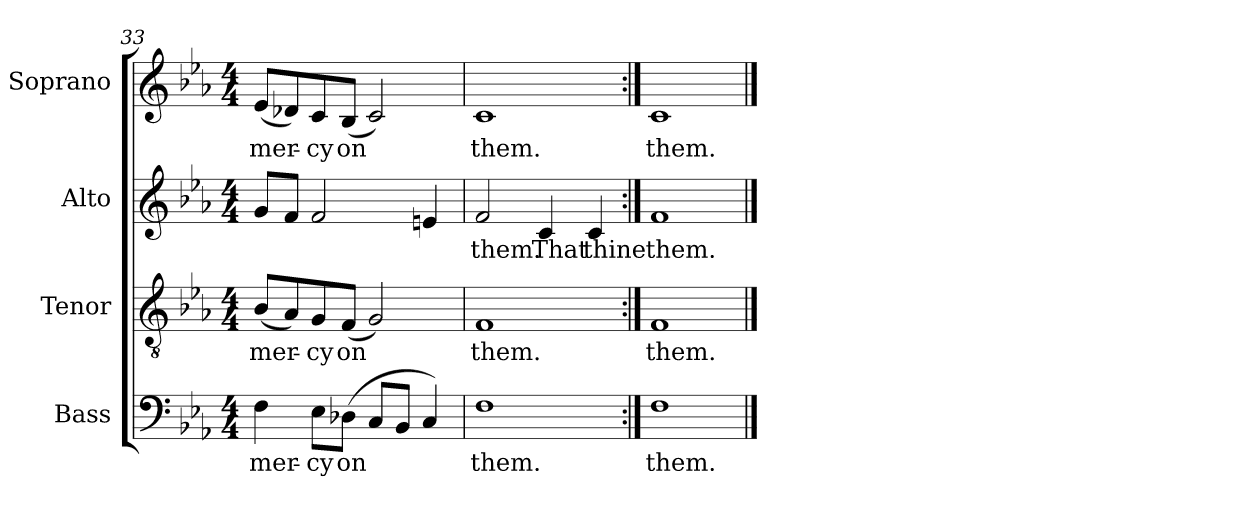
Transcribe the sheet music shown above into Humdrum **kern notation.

**kern	**text	**kern	**text	**kern	**text	**kern	**text
*part4	*part4	*part3	*part3	*part2	*part2	*part1	*part1
*staff4	*staff4	*staff3	*staff3	*staff2	*staff2	*staff1	*staff1
*I"Bass	*	*I"Tenor	*	*I"Alto	*	*I"Soprano	*
*I'B.	*	*I'T.	*	*I'A.	*	*I'S.	*
*clefF4	*	*clefGv2	*	*clefG2	*	*clefG2	*
*	*	*ITrd7c12	*	*	*	*	*
*k[b-e-a-]	*	*k[b-e-a-]	*	*k[b-e-a-]	*	*k[b-e-a-]	*
*E-:	*	*E-:	*	*E-:	*	*E-:	*
*M4/4	*	*M4/4	*	*M4/4	*	*M4/4	*
=33	=33	=33	=33	=33	=33	=33	=33
!	!LO:LY:b:color=#000000	!	!	!	!	!	!
!	!	!	!LO:LY:b:color=#000000	!	!	!	!
!	!	!	!	!	!	!	!LO:LY:b:color=#000000
4Fi\	mer-	(8BB-i/L	mer-	8gi/L	.	(8e-i/L	mer-
.	.	8AA-i/)	.	8fi/J	.	8d-Xi/)	.
!	!LO:LY:b:color=#000000	!	!	!	!	!	!
!	!	!	!LO:LY:b:color=#000000	!	!	!	!
!	!	!	!	!	!	!	!LO:LY:b:color=#000000
8E-i\L	-cy	8GGi/	-cy	2fi/	.	8ci/	-cy
!	!LO:LY:b:color=#000000	!	!	!	!	!	!
!	!	!	!LO:LY:b:color=#000000	!	!	!	!
!	!	!	!	!	!	!	!LO:LY:b:color=#000000
(8D-Xi\J	on	(8FFi/J	on	.	.	(8B-i/J	on
8Ci/L	.	2GGi/)	.	.	.	2ci/)	.
8BB-i/J	.	.	.	.	.	.	.
4Ci/)	.	.	.	4eni/	.	.	.
=34	=34	=34	=34	=34	=34	=34	=34
!	!LO:LY:b:color=#000000	!	!	!	!	!	!
!	!	!	!LO:LY:b:color=#000000	!	!	!	!
!	!	!	!	!	!LO:LY:b:color=#000000	!	!
!	!	!	!	!	!	!	!LO:LY:b:color=#000000
1Fi	them.	1FFi	them.	2fi/	them.	1ci	them.
!	!	!	!	!	!LO:LY:b:color=#000000	!	!
.	.	.	.	4ci/	That	.	.
!	!	!	!	!	!LO:LY:b:color=#000000	!	!
.	.	.	.	4ci/	thine	.	.
=35:|!	=35:|!	=35:|!	=35:|!	=35:|!	=35:|!	=35:|!	=35:|!
!	!LO:LY:b:color=#000000	!	!	!	!	!	!
!	!	!	!LO:LY:b:color=#000000	!	!	!	!
!	!	!	!	!	!LO:LY:b:color=#000000	!	!
!	!	!	!	!	!	!	!LO:LY:b:color=#000000
1Fi	them.	1FFi	them.	1fi	them.	1ci	them.
==	==	==	==	==	==	==	==
*-	*-	*-	*-	*-	*-	*-	*-
